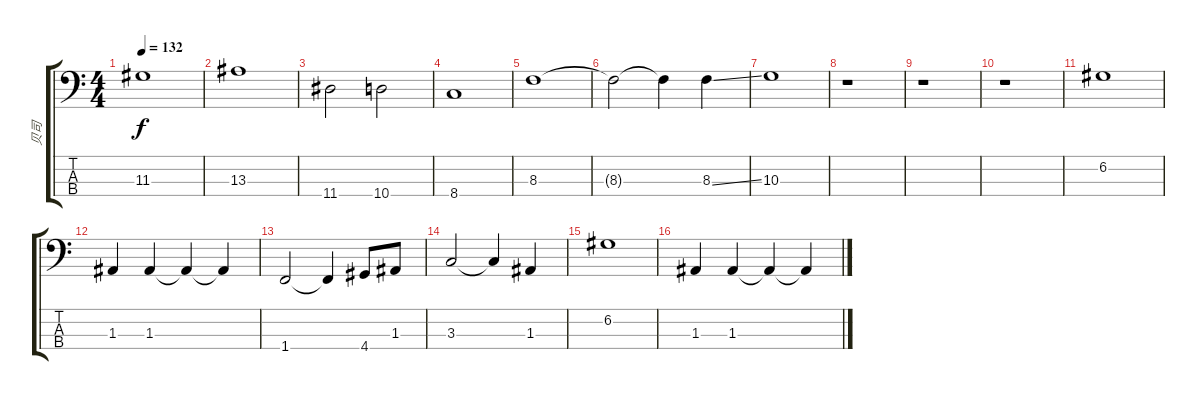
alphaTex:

\track ("贝司" "贝司") {instrument acousticbass}
\staff {score tabs}
\tuning (G2 D2 A1 E1) {hide}
\ts (4 4)
\tempo 132
\clef f4
\ks c
11.3.1{dy f} |
13.3.1 |
11.4.2 10.4.2 |
8.4.1 |
8.3.1 |
8.3{t}.2 8.3{t}.4 8.3{ss}.4 |
10.3.1 |
r.1 |
r.1 |
r.1 |
6.2.1 |
1.3.4 1.3.4 1.3{t}.4 1.3{t}.4 |
1.4.2 1.4{t}.4 4.4.8 1.3.8 |
3.3.2 3.3{t}.4 1.3.4 |
6.2.1 |
1.3.4 1.3.4 1.3{t}.4 1.3{t}.4
